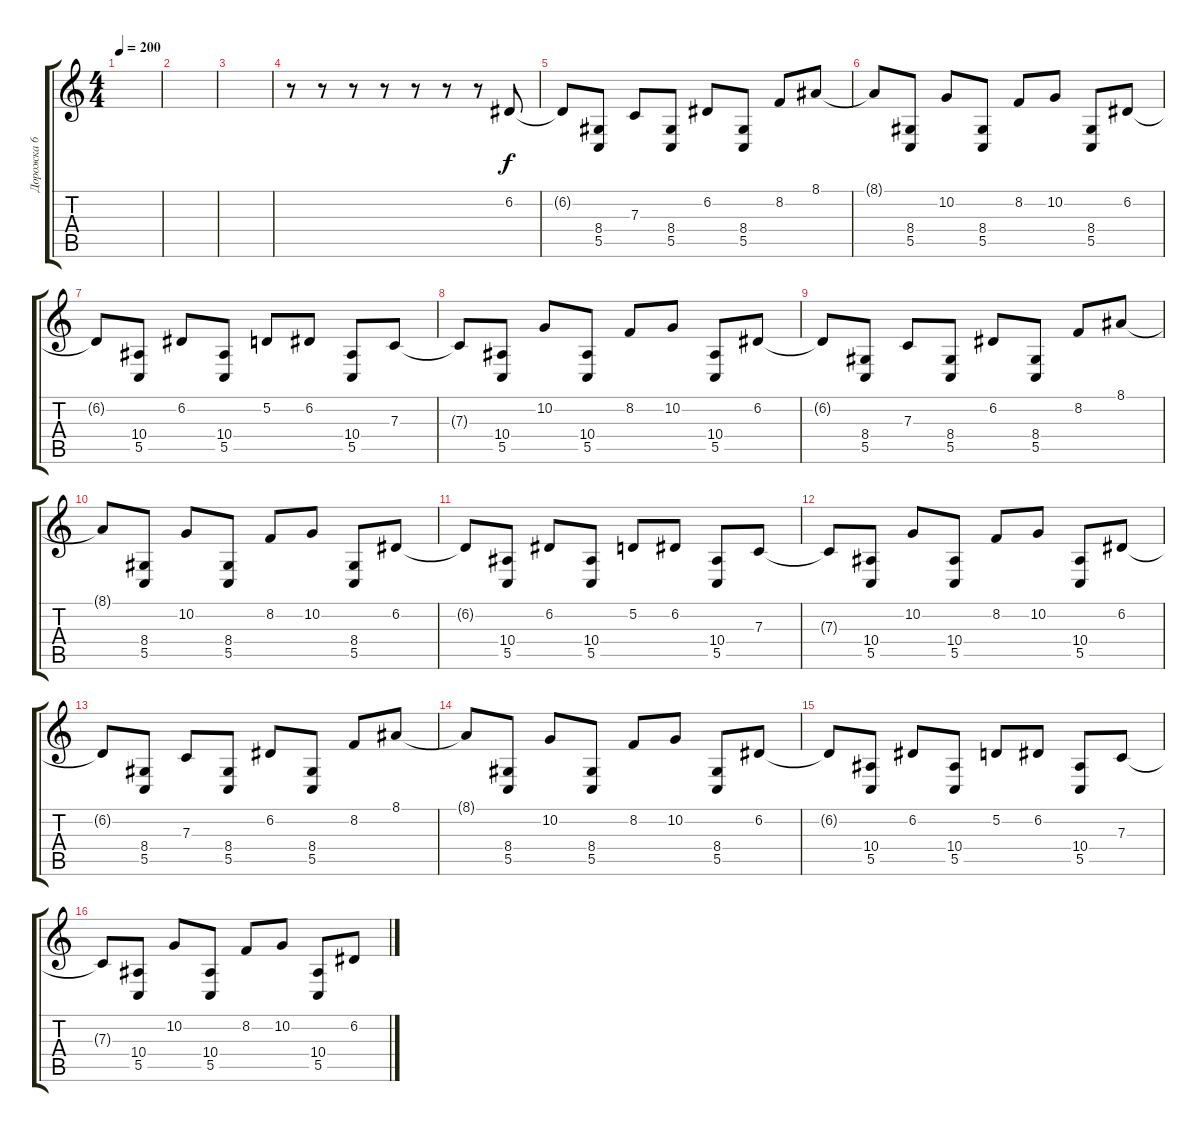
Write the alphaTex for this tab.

\track ("Дорожка 6" "Дорожка 6") {instrument lead1square}
\staff {score tabs}
\tuning (D4 A3 F3 C3 G2 C2) {hide}
\ts (4 4)
\tempo 200
\clef g2
\ks c
|
|
|
r.8 r.8 r.8 r.8 r.8 r.8 r.8 6.2.8 |
6.2{t}.8 (8.4 5.5).8 7.3.8 (8.4 5.5).8 6.2.8 (8.4 5.5).8 8.2.8 8.1.8 |
8.1{t}.8 (8.4 5.5).8 10.2.8 (8.4 5.5).8 8.2.8 10.2.8 (8.4 5.5).8 6.2.8 |
6.2{t}.8 (10.4 5.5).8 6.2.8 (10.4 5.5).8 5.2.8 6.2.8 (10.4 5.5).8 7.3.8 |
7.3{t}.8 (10.4 5.5).8 10.2.8 (10.4 5.5).8 8.2.8 10.2.8 (10.4 5.5).8 6.2.8 |
6.2{t}.8 (8.4 5.5).8 7.3.8 (8.4 5.5).8 6.2.8 (8.4 5.5).8 8.2.8 8.1.8 |
8.1{t}.8 (8.4 5.5).8 10.2.8 (8.4 5.5).8 8.2.8 10.2.8 (8.4 5.5).8 6.2.8 |
6.2{t}.8 (10.4 5.5).8 6.2.8 (10.4 5.5).8 5.2.8 6.2.8 (10.4 5.5).8 7.3.8 |
7.3{t}.8 (10.4 5.5).8 10.2.8 (10.4 5.5).8 8.2.8 10.2.8 (10.4 5.5).8 6.2.8 |
6.2{t}.8 (8.4 5.5).8 7.3.8 (8.4 5.5).8 6.2.8 (8.4 5.5).8 8.2.8 8.1.8 |
8.1{t}.8 (8.4 5.5).8 10.2.8 (8.4 5.5).8 8.2.8 10.2.8 (8.4 5.5).8 6.2.8 |
6.2{t}.8 (10.4 5.5).8 6.2.8 (10.4 5.5).8 5.2.8 6.2.8 (10.4 5.5).8 7.3.8 |
7.3{t}.8 (10.4 5.5).8 10.2.8 (10.4 5.5).8 8.2.8 10.2.8 (10.4 5.5).8 6.2.8
